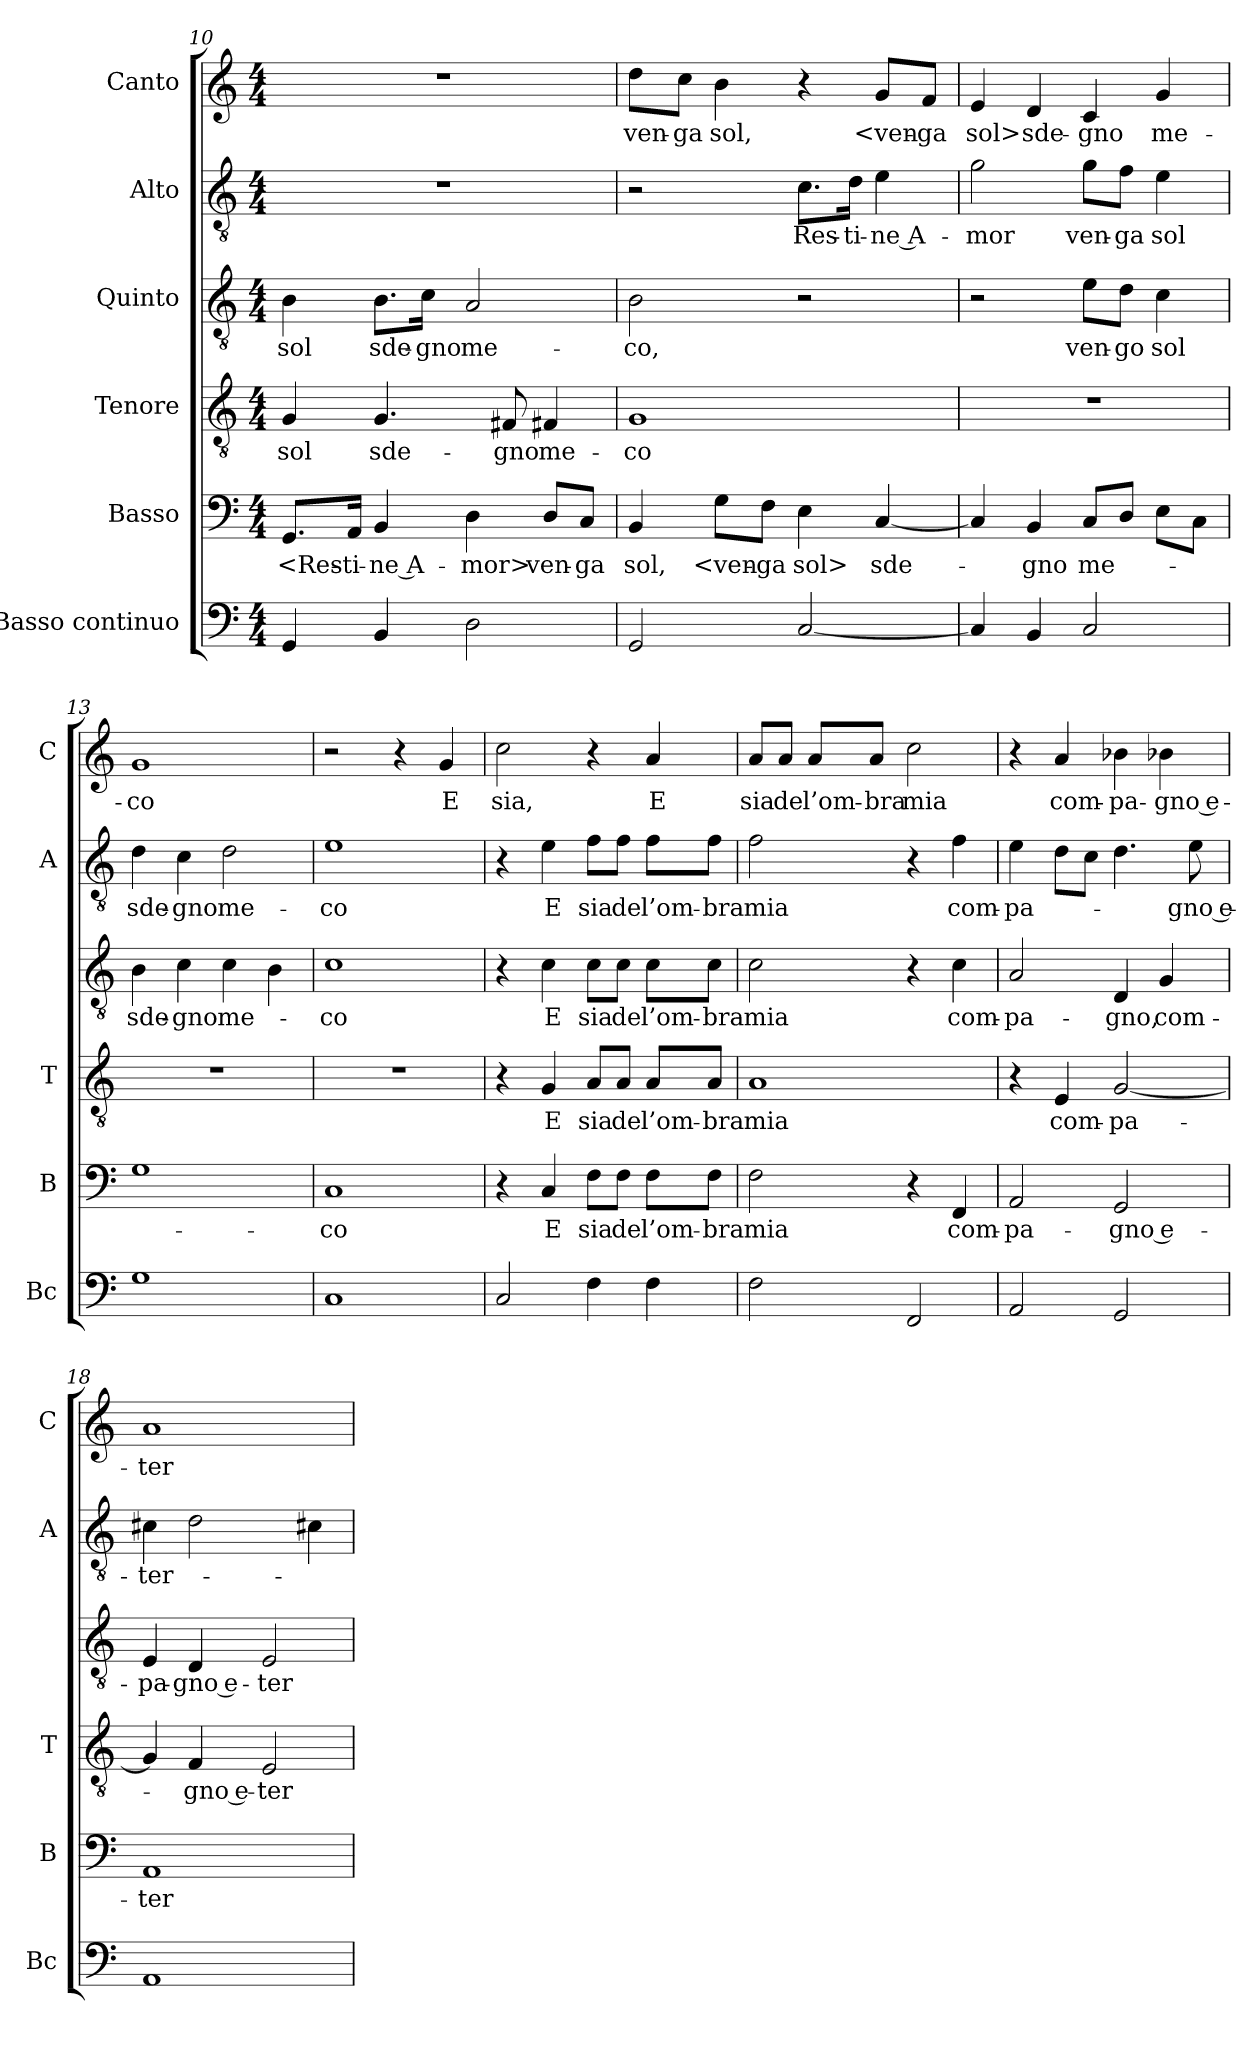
**kern	**kern	**text	**kern	**text	**kern	**text	**kern	**text	**kern	**text
*part6	*part5	*part5	*part4	*part4	*part3	*part3	*part2	*part2	*part1	*part1
*staff6	*staff5	*staff5	*staff4	*staff4	*staff3	*staff3	*staff2	*staff2	*staff1	*staff1
*I"Basso continuo	*I"Basso	*	*I"Tenore	*	*I"Quinto	*	*I"Alto	*	*I"Canto	*
*I'Bc	*I'B	*	*I'T	*	*	*	*I'A	*	*I'C	*
*clefF4	*clefF4	*	*clefGv2	*	*clefGv2	*	*clefGv2	*	*clefG2	*
*k[]	*k[]	*	*k[]	*	*k[]	*	*k[]	*	*k[]	*
*C:	*C:	*	*C:	*	*C:	*	*C:	*	*C:	*
*M4/4	*M4/4	*	*M4/4	*	*M4/4	*	*M4/4	*	*M4/4	*
=10	=10	=10	=10	=10	=10	=10	=10	=10	=10	=10
4GG	8.GG/L	<Res-	4G	sol	4B	sol	1r	.	1r	.
.	16AA/Jk	-ti-	.	.	.	.	.	.	.	.
4BB	4BB	-ne A-	4.G	sde-	8.B\L	sde-	.	.	.	.
.	.	.	.	.	16c\Jk	-gno	.	.	.	.
2D	4D	-mor>	.	.	2A	me-	.	.	.	.
.	.	.	8F#X	-gno	.	.	.	.	.	.
.	8D/L	ven-	4F#X	me-	.	.	.	.	.	.
.	8C/J	-ga	.	.	.	.	.	.	.	.
=11	=11	=11	=11	=11	=11	=11	=11	=11	=11	=11
2GG	4BB	sol,	1G	-co	2B	-co,	2r	.	8dd\L	ven-
.	.	.	.	.	.	.	.	.	8cc\J	-ga
.	8G\L	<ven-	.	.	.	.	.	.	4b	sol,
.	8F\J	-ga	.	.	.	.	.	.	.	.
[2C	4E	sol>	.	.	2r	.	8.c\L	Res-	4r	.
.	.	.	.	.	.	.	16d\Jk	-ti-	.	.
.	[4C	sde-	.	.	.	.	4e	-ne A-	8g/L	<ven-
.	.	.	.	.	.	.	.	.	8f/J	-ga
=12	=12	=12	=12	=12	=12	=12	=12	=12	=12	=12
4C]	4C]	.	1r	.	2r	.	2g	-mor	4e	sol>
4BB	4BB	-gno	.	.	.	.	.	.	4d	sde-
2C	8C/L	me-	.	.	8e\L	ven-	8g\L	ven-	4c	-gno
.	8D/J	.	.	.	8d\J	-go	8f\J	-ga	.	.
.	8E\L	.	.	.	4c	sol	4e	sol	4g	me-
.	8C\J	.	.	.	.	.	.	.	.	.
=13	=13	=13	=13	=13	=13	=13	=13	=13	=13	=13
1G	1G	.	1r	.	4B	sde-	4d	sde-	1g	-co
.	.	.	.	.	4c	-gno	4c	-gno	.	.
.	.	.	.	.	4c	me-	2d	me-	.	.
.	.	.	.	.	4B	.	.	.	.	.
=14	=14	=14	=14	=14	=14	=14	=14	=14	=14	=14
1C	1C	-co	1r	.	1c	-co	1e	-co	2r	.
.	.	.	.	.	.	.	.	.	4r	.
.	.	.	.	.	.	.	.	.	4g	E
=15	=15	=15	=15	=15	=15	=15	=15	=15	=15	=15
2C	4r	.	4r	.	4r	.	4r	.	2cc	sia,
.	4C	E	4G	E	4c	E	4e	E	.	.
4F	8F\L	sia	8A/L	sia	8c\L	sia	8f\L	sia	4r	.
.	8F\J	de	8A/J	de	8c\J	de	8f\J	de	.	.
4F	8F\L	l’om-	8A/L	l’om-	8c\L	l’om-	8f\L	l’om-	4a	E
.	8F\J	-bra	8A/J	-bra	8c\J	-bra	8f\J	-bra	.	.
=16	=16	=16	=16	=16	=16	=16	=16	=16	=16	=16
2F	2F	mia	1A	mia	2c	mia	2f	mia	8a/L	sia
.	.	.	.	.	.	.	.	.	8a/J	de
.	.	.	.	.	.	.	.	.	8a/L	l’om-
.	.	.	.	.	.	.	.	.	8a/J	-bra
2FF	4r	.	.	.	4r	.	4r	.	2cc	mia
.	4FF	com-	.	.	4c	com-	4f	com-	.	.
=17	=17	=17	=17	=17	=17	=17	=17	=17	=17	=17
2AA	2AA	-pa-	4r	.	2A	-pa-	4e	-pa-	4r	.
.	.	.	4E	com-	.	.	8d\L	.	4a	com-
.	.	.	.	.	.	.	8c\J	.	.	.
2GG	2GG	-gno e-	[2G	-pa-	4D	-gno,	4.d	.	4b-X	-pa-
.	.	.	.	.	4G	com-	.	.	4b-X	-gno e-
.	.	.	.	.	.	.	8e	-gno e-	.	.
=18	=18	=18	=18	=18	=18	=18	=18	=18	=18	=18
1AA	1AA	-ter-	4G]	.	4E	-pa-	4c#X	-ter-	1a	-ter-
.	.	.	4F	-gno e-	4D	-gno e-	2d	.	.	.
.	.	.	2E	-ter-	2E	-ter-	.	.	.	.
.	.	.	.	.	.	.	4c#X	.	.	.
=	=	=	=	=	=	=	=	=	=	=
*-	*-	*-	*-	*-	*-	*-	*-	*-	*-	*-
